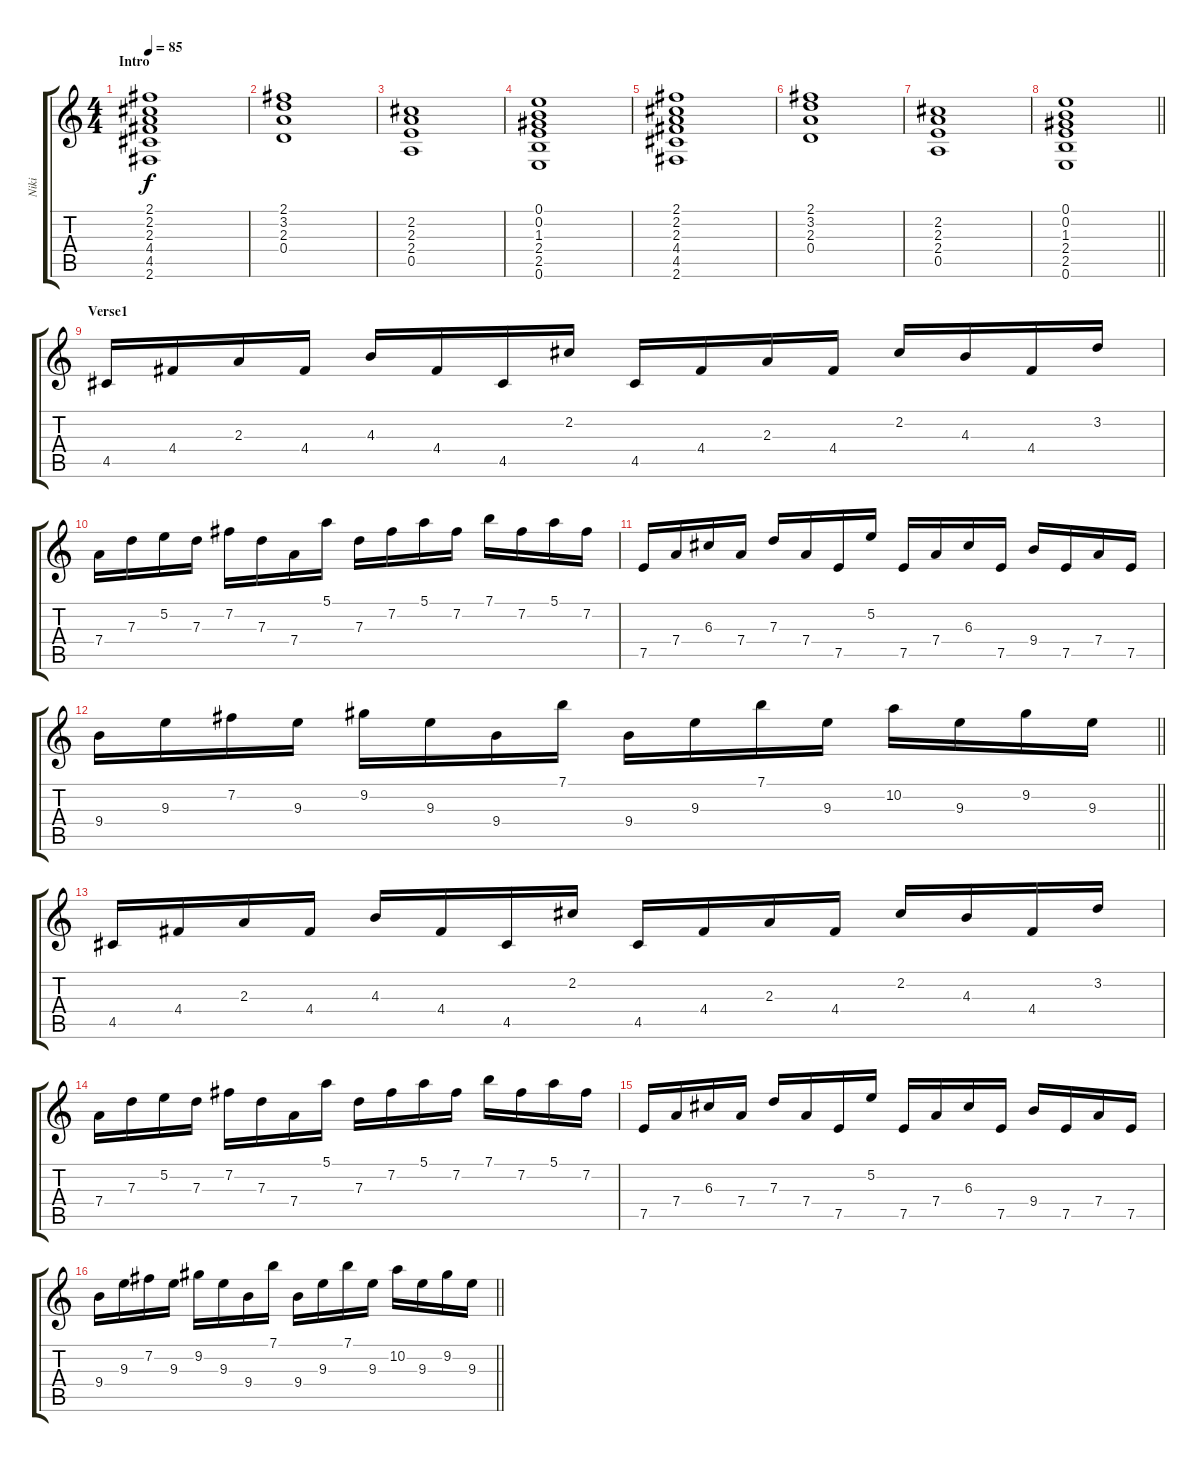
\track ("Niki" "Niki") {instrument acousticguitarsteel}
\staff {score tabs}
\tuning (E4 B3 G3 D3 A2 E2) {hide}
\ts (4 4)
\section ("" "Intro")
\tempo 85
\clef g2
\ks c
(2.1 2.2 2.3 4.4 4.5 2.6).1{dy f instrument acousticguitarsteel} |
(2.1 3.2 2.3 0.4).1 |
(2.2 2.3 2.4 0.5).1 |
(0.1 0.2 1.3 2.4 2.5 0.6).1 |
(2.1 2.2 2.3 4.4 4.5 2.6).1 |
(2.1 3.2 2.3 0.4).1 |
(2.2 2.3 2.4 0.5).1 |
\barLineRight lightlight
(0.1 0.2 1.3 2.4 2.5 0.6).1 |
\section ("" "Verse1")
4.5.16 4.4.16 2.3.16 4.4.16 4.3.16 4.4.16 4.5.16 2.2.16 4.5.16 4.4.16 2.3.16 4.4.16 2.2.16 4.3.16 4.4.16 3.2.16 |
7.4.16 7.3.16 5.2.16 7.3.16 7.2.16 7.3.16 7.4.16 5.1.16 7.3.16 7.2.16 5.1.16 7.2.16 7.1.16 7.2.16 5.1.16 7.2.16 |
7.5.16 7.4.16 6.3.16 7.4.16 7.3.16 7.4.16 7.5.16 5.2.16 7.5.16 7.4.16 6.3.16 7.5.16 9.4.16 7.5.16 7.4.16 7.5.16 |
\barLineRight lightlight
9.4.16 9.3.16 7.2.16 9.3.16 9.2.16 9.3.16 9.4.16 7.1.16 9.4.16 9.3.16 7.1.16 9.3.16 10.2.16 9.3.16 9.2.16 9.3.16 |
4.5.16 4.4.16 2.3.16 4.4.16 4.3.16 4.4.16 4.5.16 2.2.16 4.5.16 4.4.16 2.3.16 4.4.16 2.2.16 4.3.16 4.4.16 3.2.16 |
7.4.16 7.3.16 5.2.16 7.3.16 7.2.16 7.3.16 7.4.16 5.1.16 7.3.16 7.2.16 5.1.16 7.2.16 7.1.16 7.2.16 5.1.16 7.2.16 |
7.5.16 7.4.16 6.3.16 7.4.16 7.3.16 7.4.16 7.5.16 5.2.16 7.5.16 7.4.16 6.3.16 7.5.16 9.4.16 7.5.16 7.4.16 7.5.16 |
\barLineRight lightlight
9.4.16 9.3.16 7.2.16 9.3.16 9.2.16 9.3.16 9.4.16 7.1.16 9.4.16 9.3.16 7.1.16 9.3.16 10.2.16 9.3.16 9.2.16 9.3.16
